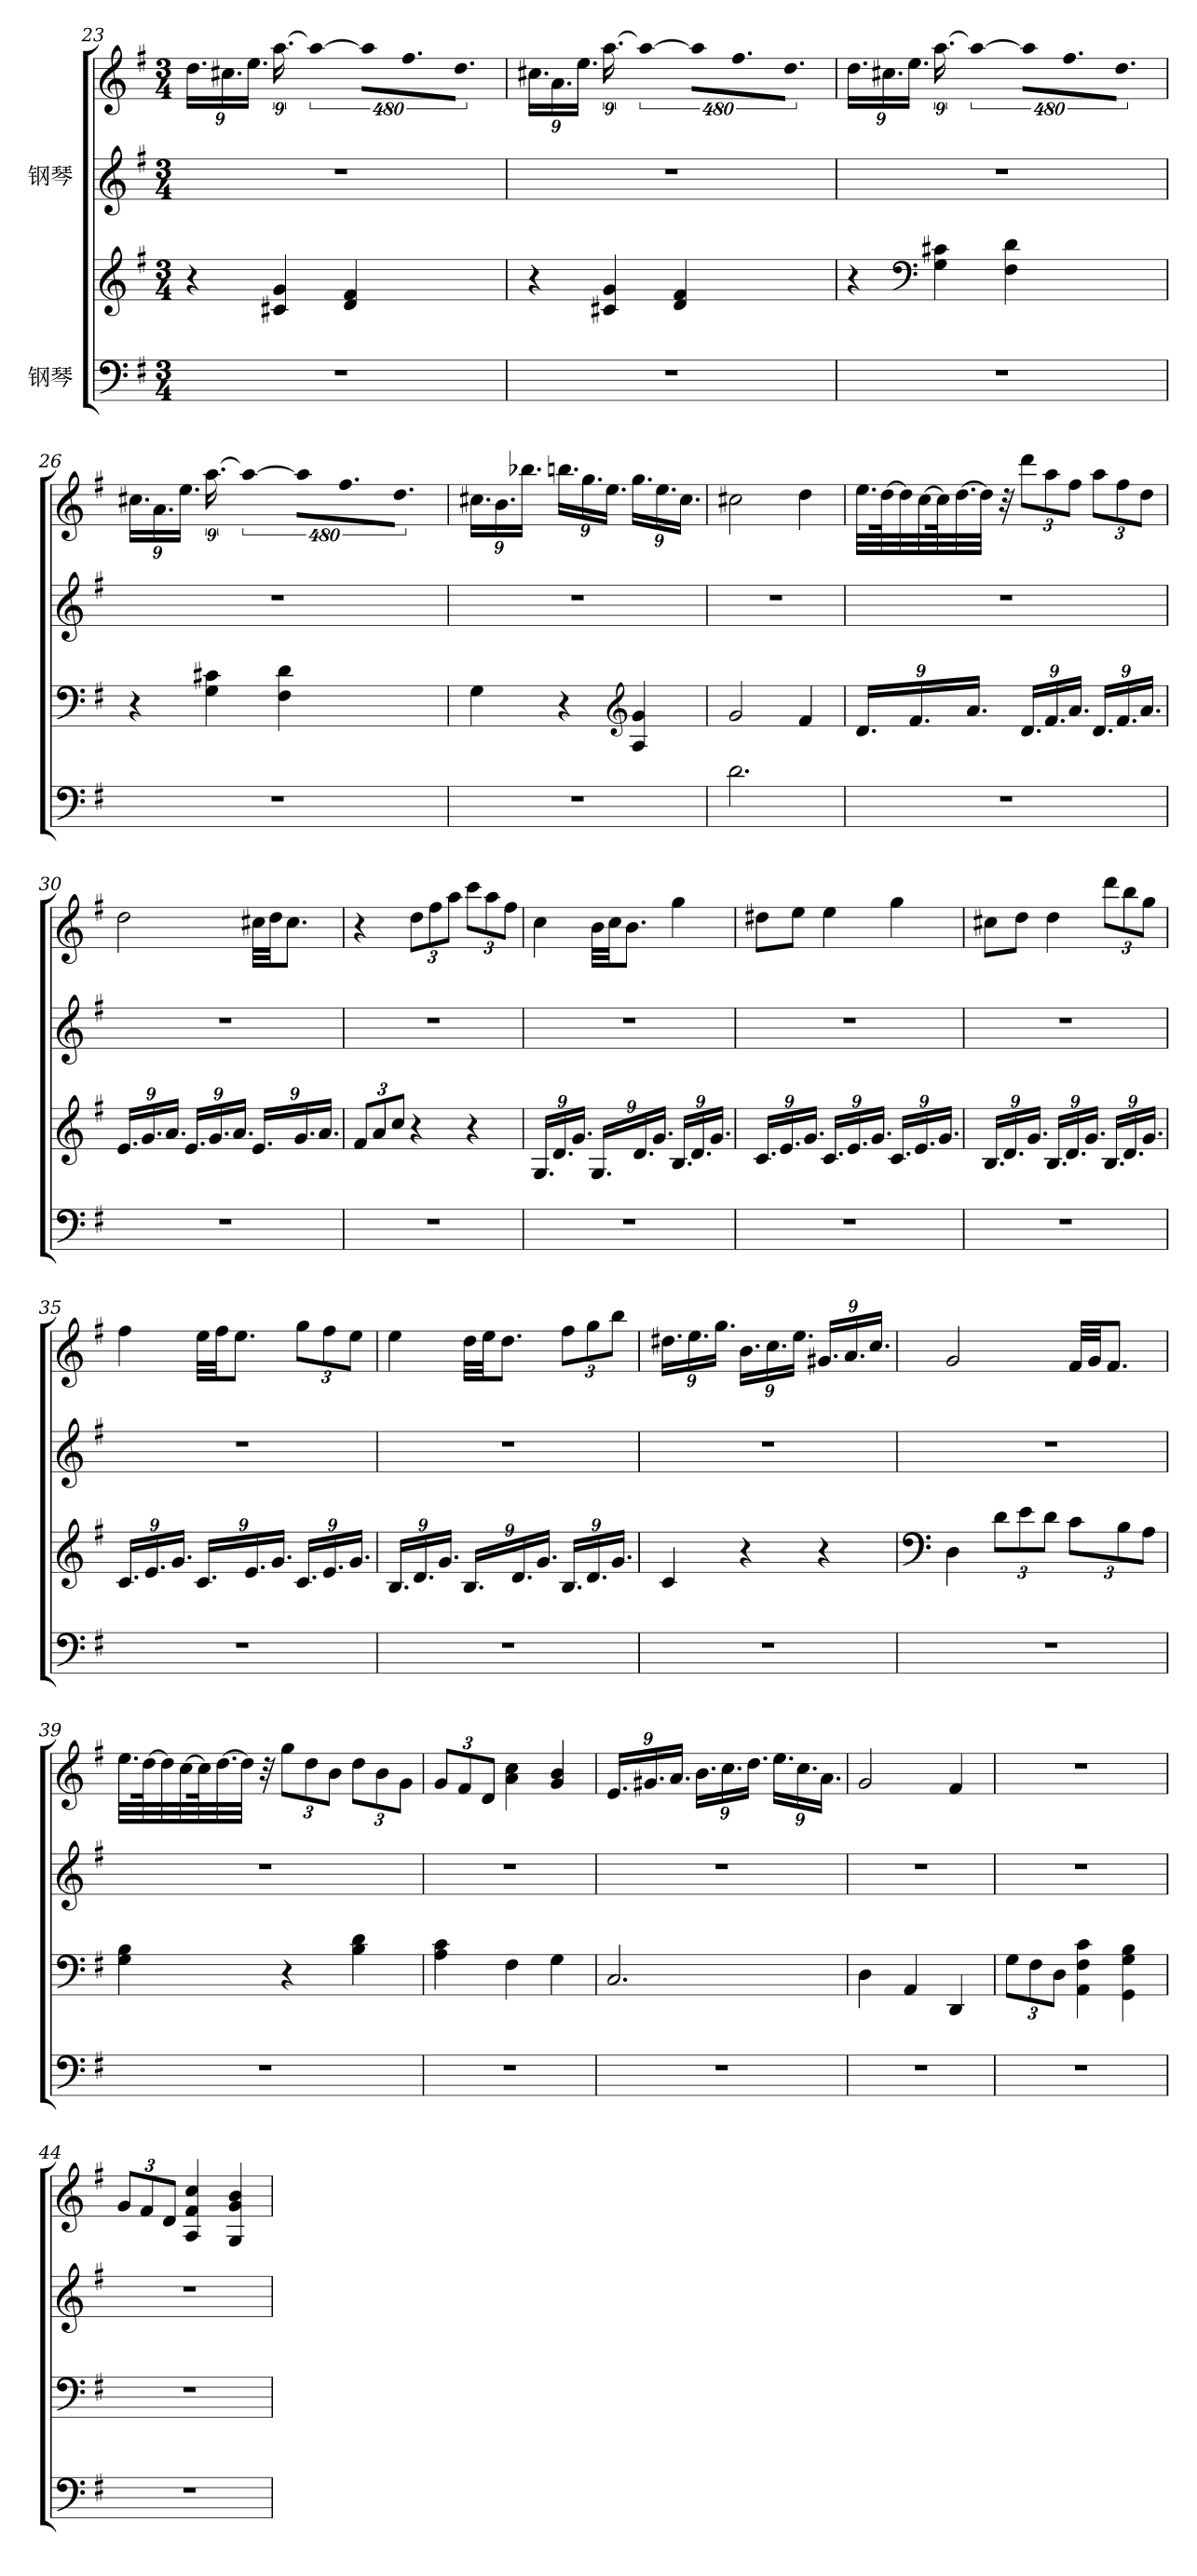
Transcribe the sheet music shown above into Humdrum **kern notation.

**kern	**kern	**kern	**kern
*part2	*part2	*part1	*part1
*staff4	*staff3	*staff2	*staff1
*I"钢琴	*	*I"钢琴	*
*clefF4	*clefG2	*clefG2	*clefG2
*k[f#]	*k[f#]	*k[f#]	*k[f#]
*M3/4	*M3/4	*M3/4	*M3/4
=23	=23	=23	=23
2.r	4r	2.r	18.dd\LL
.	.	.	18.cc#X\
.	.	.	18.ee\JJ
.	4c#X/ 4g/	.	[18.aa\
!	!	!	!LO:N:vis=4
.	.	.	1920%427aa\_
.	4d/ 4f#/	.	.
!	!	!	!LO:N:vis=32
.	.	.	1920%53aa\KLL]
.	.	.	18.ff#\
.	.	.	18.dd\JJ
=24	=24	=24	=24
2.r	4r	2.r	18.cc#X\LL
.	.	.	18.a\
.	.	.	18.ee\JJ
.	4c#X/ 4g/	.	[18.aa\
!	!	!	!LO:N:vis=4
.	.	.	1920%427aa\_
.	4d/ 4f#/	.	.
!	!	!	!LO:N:vis=32
.	.	.	1920%53aa\KLL]
.	.	.	18.ff#\
.	.	.	18.dd\JJ
!!LO:LB:g=z
=25	=25	=25	=25
2.r	4r	2.r	18.dd\LL
.	.	.	18.cc#X\
.	.	.	18.ee\JJ
*	*clefF4	*	*
.	4G\ 4c#X\	.	[18.aa\
!	!	!	!LO:N:vis=4
.	.	.	1920%427aa\_
.	4F#\ 4d\	.	.
!	!	!	!LO:N:vis=32
.	.	.	1920%53aa\KLL]
.	.	.	18.ff#\
.	.	.	18.dd\JJ
=26	=26	=26	=26
2.r	4r	2.r	18.cc#X\LL
.	.	.	18.a\
.	.	.	18.ee\JJ
.	4G\ 4c#X\	.	[18.aa\
!	!	!	!LO:N:vis=4
.	.	.	1920%427aa\_
.	4F#\ 4d\	.	.
!	!	!	!LO:N:vis=32
.	.	.	1920%53aa\KLL]
.	.	.	18.ff#\
.	.	.	18.dd\JJ
=27	=27	=27	=27
*	*	*	*Xbrackettup
2.r	4G\	2.r	18.cc#X\LL
.	.	.	18.b\
.	.	.	18.bb-X\JJ
.	4r	.	18.bbn\LL
.	.	.	18.gg\
.	.	.	18.ee\JJ
*	*clefG2	*	*
.	4A/ 4g/	.	18.gg\LL
.	.	.	18.ee\
.	.	.	18.cc#\JJ
!!LO:LB:g=z
=28	=28	=28	=28
2.d\	2g/	2.r	2cc#X\
.	4f#/	.	4dd\
=29	=29	=29	=29
*	*Xbrackettup	*	*
2.r	18.d/LL	2.r	32.ee\LLL
.	.	.	[64dd\K
.	.	.	32dd\]
.	18.f#/	.	.
.	.	.	[32cc\
.	.	.	64cc\K]
.	.	.	[32.dd\
.	18.a/JJ	.	.
.	.	.	32dd\JJJ]
.	.	.	32r
.	18.d/LL	.	12ddd\L
.	18.f#/	.	12aa\
.	18.a/JJ	.	12ff#\J
.	18.d/LL	.	12aa\L
.	18.f#/	.	12ff#\
.	18.a/JJ	.	12dd\J
=30	=30	=30	=30
2.r	18.e/LL	2.r	2dd\
.	18.g/	.	.
.	18.a/JJ	.	.
.	18.e/LL	.	.
.	18.g/	.	.
.	18.a/JJ	.	.
.	18.e/LL	.	32cc#X\LLL
.	.	.	32dd\JJ
.	.	.	8.cc#\J
.	18.g/	.	.
.	18.a/JJ	.	.
!!LO:PB:g=z
=31	=31	=31	=31
2.r	12f#/L	2.r	4r
.	12a/	.	.
.	12cc/J	.	.
.	4r	.	12dd\L
.	.	.	12ff#\
.	.	.	12aa\J
.	4r	.	12ccc\L
.	.	.	12aa\
.	.	.	12ff#\J
=32	=32	=32	=32
2.r	18.G/LL	2.r	4cc\
.	18.d/	.	.
.	18.g/JJ	.	.
.	18.G/LL	.	32b\LLL
.	.	.	32cc\JJ
.	.	.	8.b\J
.	18.d/	.	.
.	18.g/JJ	.	.
.	18.B/LL	.	4gg\
.	18.d/	.	.
.	18.g/JJ	.	.
=33	=33	=33	=33
2.r	18.c/LL	2.r	8dd#X\L
.	18.e/	.	.
.	.	.	8ee\J
.	18.g/JJ	.	.
.	18.c/LL	.	4ee\
.	18.e/	.	.
.	18.g/JJ	.	.
.	18.c/LL	.	4gg\
.	18.e/	.	.
.	18.g/JJ	.	.
!!LO:LB:g=z
=34	=34	=34	=34
2.r	18.B/LL	2.r	8cc#X\L
.	18.d/	.	.
.	.	.	8dd\J
.	18.g/JJ	.	.
.	18.B/LL	.	4dd\
.	18.d/	.	.
.	18.g/JJ	.	.
.	18.B/LL	.	12ddd\L
.	18.d/	.	12bb\
.	18.g/JJ	.	12gg\J
=35	=35	=35	=35
2.r	18.c/LL	2.r	4ff#\
.	18.e/	.	.
.	18.g/JJ	.	.
.	18.c/LL	.	32ee\LLL
.	.	.	32ff#\JJ
.	.	.	8.ee\J
.	18.e/	.	.
.	18.g/JJ	.	.
.	18.c/LL	.	12gg\L
.	18.e/	.	12ff#\
.	18.g/JJ	.	12ee\J
=36	=36	=36	=36
2.r	18.B/LL	2.r	4ee\
.	18.d/	.	.
.	18.g/JJ	.	.
.	18.B/LL	.	32dd\LLL
.	.	.	32ee\JJ
.	.	.	8.dd\J
.	18.d/	.	.
.	18.g/JJ	.	.
.	18.B/LL	.	12ff#\L
.	18.d/	.	12gg\
.	18.g/JJ	.	12bb\J
!!LO:LB:g=z
=37	=37	=37	=37
2.r	4c/	2.r	18.dd#X\LL
.	.	.	18.ee\
.	.	.	18.gg\JJ
.	4r	.	18.b\LL
.	.	.	18.cc\
.	.	.	18.ee\JJ
.	4r	.	18.g#X/LL
.	.	.	18.a/
.	.	.	18.cc/JJ
=38	=38	=38	=38
*	*clefF4	*	*
2.r	4D\	2.r	2g/
.	12d\L	.	.
.	12e\	.	.
.	12d\J	.	.
.	12c\L	.	32f#/LLL
.	.	.	32g/JJ
.	.	.	8.f#/J
.	12B\	.	.
.	12A\J	.	.
=39	=39	=39	=39
2.r	4G\ 4B\	2.r	32.ee\LLL
.	.	.	[64dd\K
.	.	.	32dd\]
.	.	.	[32cc\
.	.	.	64cc\K]
.	.	.	[32.dd\
.	.	.	32dd\JJJ]
.	.	.	32r
.	4r	.	12gg\L
.	.	.	12dd\
.	.	.	12b\J
.	4B\ 4d\	.	12dd\L
.	.	.	12b\
.	.	.	12g\J
!!LO:PB:g=z
=40	=40	=40	=40
2.r	4A\ 4c\	2.r	12g/L
.	.	.	12f#/
.	.	.	12d/J
.	4F#\	.	4a\ 4cc\
.	4G\	.	4g/ 4b/
=41	=41	=41	=41
2.r	2.C/	2.r	18.e/LL
.	.	.	18.g#X/
.	.	.	18.a/JJ
.	.	.	18.b\LL
.	.	.	18.cc\
.	.	.	18.dd\JJ
.	.	.	18.ee\LL
.	.	.	18.cc\
.	.	.	18.a\JJ
=42	=42	=42	=42
2.r	4D\	2.r	2g/
.	4AA/	.	.
.	4DD/	.	4f#/
=43	=43	=43	=43
2.r	12G\L	2.r	2.r
.	12F#\	.	.
.	12D\J	.	.
.	4AA\ 4F#\ 4c\	.	.
.	4GG\ 4G\ 4B\	.	.
=44	=44	=44	=44
2.r	2.r	2.r	12g/L
.	.	.	12f#/
.	.	.	12d/J
.	.	.	4A/ 4f#/ 4cc/
.	.	.	4G/ 4g/ 4b/
=	=	=	=
*-	*-	*-	*-
